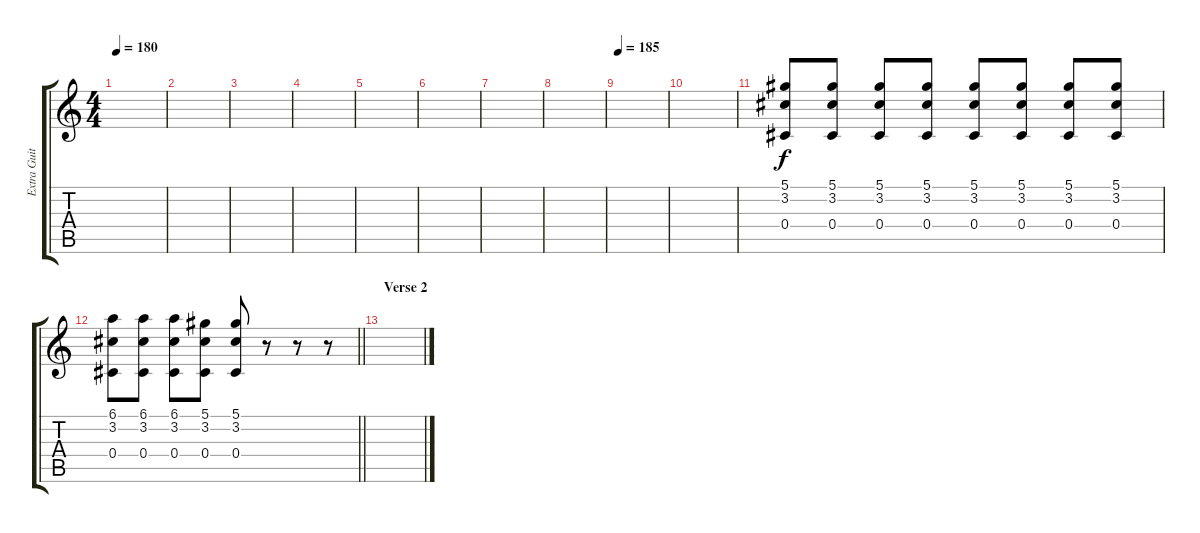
\track ("Extra Guitar 2" "Extra Guit") {instrument overdrivenguitar}
\staff {score tabs}
\tuning (Eb4 Bb3 Gb3 Db3 Ab2 Db2) {hide}
\ts (4 4)
\tempo 180
\clef g2
\ks c
|
|
|
|
|
|
|
|
\tempo 185
|
|
(5.1 3.2 0.4).8{volume 13} (5.1 3.2 0.4).8 (5.1 3.2 0.4).8 (5.1 3.2 0.4).8 (5.1 3.2 0.4).8 (5.1 3.2 0.4).8 (5.1 3.2 0.4).8 (5.1 3.2 0.4).8 |
\barLineRight lightlight
(6.1 3.2 0.4).8 (6.1 3.2 0.4).8 (6.1 3.2 0.4).8 (5.1 3.2 0.4).8 (5.1 3.2 0.4).8 r.8 r.8 r.8 |
\section ("" "Verse 2")
